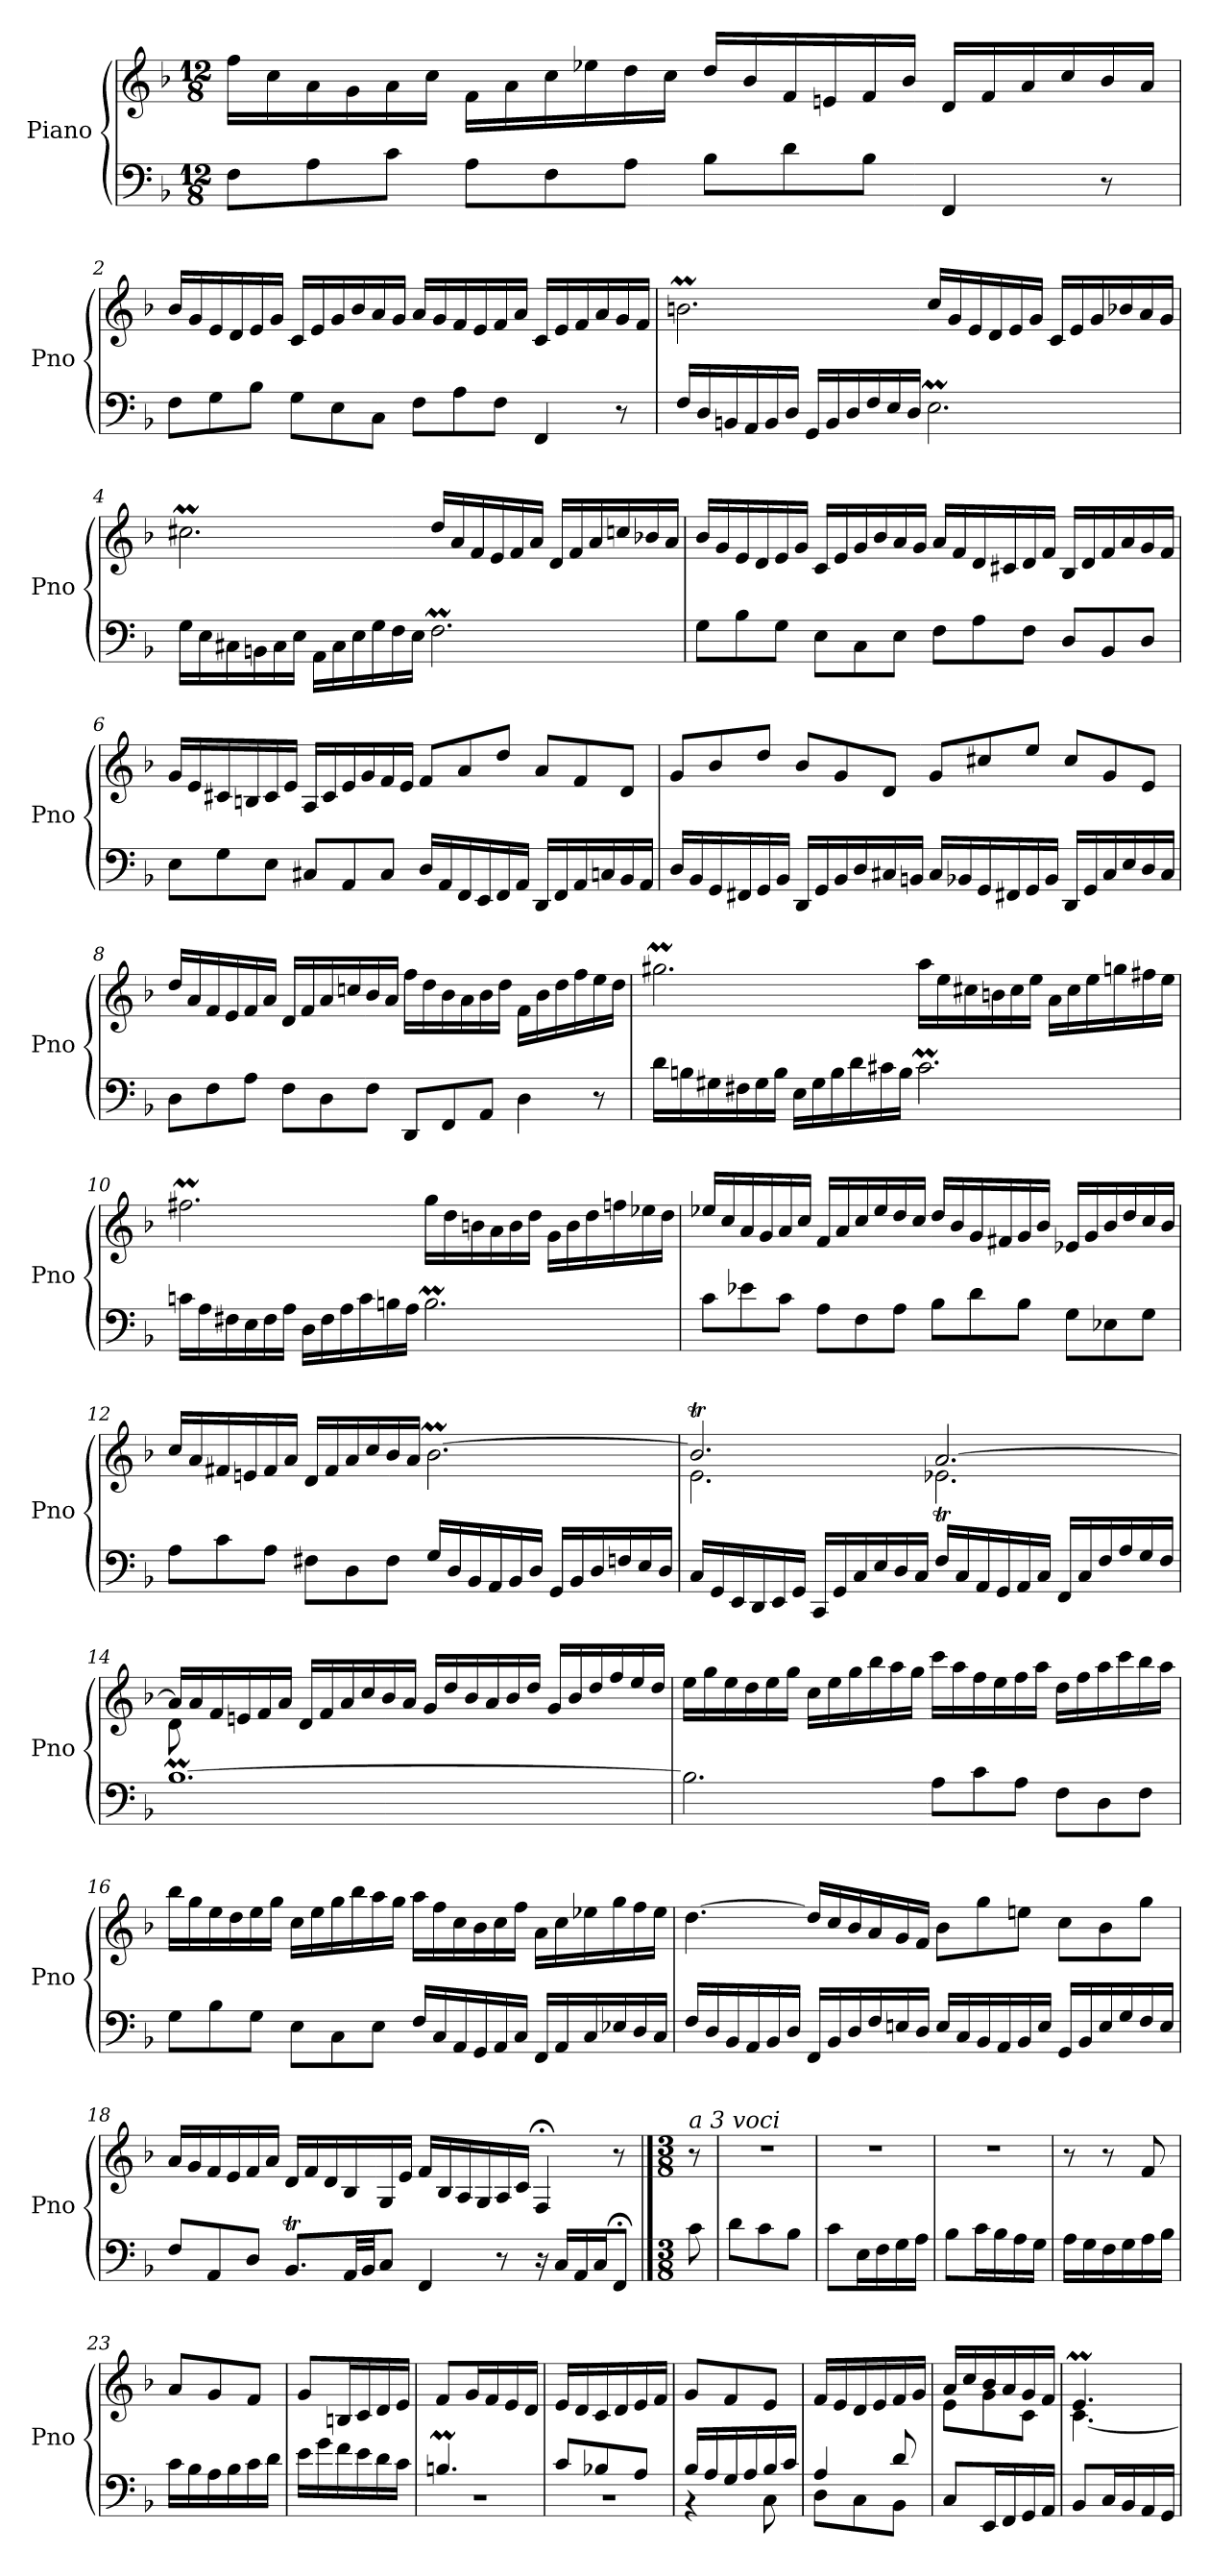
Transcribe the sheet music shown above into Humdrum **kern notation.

**kern	**kern
*part1	*part1
*staff2	*staff1
*I"Piano	*
*I'Pno	*
*clefF4	*clefG2
*k[b-]	*k[b-]
*M12/8	*M12/8
=1	=1
8F\L	16ff\LL
.	16cc\
8A\	16a\
.	16g\
8c\J	16a\
.	16cc\JJ
8A\L	16f\LL
.	16a\
8F\	16cc\
.	16ee-X\
8A\J	16dd\
.	16cc\JJ
8B-\L	16dd/LL
.	16b-/
8d\	16f/
.	16en/
8B-\J	16f/
.	16b-/JJ
4FF/	16d/LL
.	16f/
.	16a/
.	16cc/
8r	16b-/
.	16a/JJ
=2	=2
8F\L	16b-/LL
.	16g/
8G\	16e/
.	16d/
8B-\J	16e/
.	16g/JJ
8G\L	16c/LL
.	16e/
8E\	16g/
.	16b-/
8C\J	16a/
.	16g/JJ
8F\L	16a/LL
.	16g/
8A\	16f/
.	16e/
8F\J	16f/
.	16a/JJ
4FF/	16c/LL
.	16e/
.	16f/
.	16a/
8r	16g/
.	16f/JJ
!!LO:LB:g=z
=3	=3
16F/LL	2.bnm\
16D/	.
16BBn/	.
16AA/	.
16BB/	.
16D/JJ	.
16GG/LL	.
16BB/	.
16D/	.
16F/	.
16E/	.
16D/JJ	.
2.Em\	16cc/LL
.	16g/
.	16e/
.	16d/
.	16e/
.	16g/JJ
.	16c/LL
.	16e/
.	16g/
.	16b-X/
.	16a/
.	16g/JJ
=4	=4
16G\LL	2.cc#Xm\
16E\	.
16C#X\	.
16BBn\	.
16C#\	.
16E\JJ	.
16AA\LL	.
16C#\	.
16E\	.
16G\	.
16F\	.
16E\JJ	.
2.FM\	16dd/LL
.	16a/
.	16f/
.	16e/
.	16f/
.	16a/JJ
.	16d/LL
.	16f/
.	16a/
.	16ccn/
.	16b-X/
.	16a/JJ
!!LO:LB:g=z
=5	=5
8G\L	16b-/LL
.	16g/
8B-\	16e/
.	16d/
8G\J	16e/
.	16g/JJ
8E\L	16c/LL
.	16e/
8C\	16g/
.	16b-/
8E\J	16a/
.	16g/JJ
8F\L	16a/LL
.	16f/
8A\	16d/
.	16c#X/
8F\J	16d/
.	16f/JJ
8D/L	16B-/LL
.	16d/
8BB-/	16f/
.	16a/
8D/J	16g/
.	16f/JJ
=6	=6
8E\L	16g/LL
.	16e/
8G\	16c#X/
.	16Bn/
8E\J	16c#/
.	16e/JJ
8C#X/L	16A/LL
.	16c#/
8AA/	16e/
.	16g/
8C#/J	16f/
.	16e/JJ
16D/LL	8f/L
16AA/	.
16FF/	8a/
16EE/	.
16FF/	8dd/J
16AA/JJ	.
16DD/LL	8a/L
16FF/	.
16AA/	8f/
16Cn/	.
16BB-/	8d/J
16AA/JJ	.
!!LO:LB:g=z
=7	=7
16D/LL	8g/L
16BB-/	.
16GG/	8b-/
16FF#X/	.
16GG/	8dd/J
16BB-/JJ	.
16DD/LL	8b-/L
16GG/	.
16BB-/	8g/
16D/	.
16C#X/	8d/J
16BBn/JJ	.
16C#/LL	8g/L
16BB-X/	.
16GG/	8cc#X/
16FF#X/	.
16GG/	8ee/J
16BB-/JJ	.
16DD/LL	8cc#/L
16GG/	.
16C#/	8g/
16E/	.
16D/	8e/J
16C#/JJ	.
=8	=8
8D\L	16dd/LL
.	16a/
8F\	16f/
.	16e/
8A\J	16f/
.	16a/JJ
8F\L	16d/LL
.	16f/
8D\	16a/
.	16ccn/
8F\J	16b-/
.	16a/JJ
8DD/L	16ff\LL
.	16dd\
8FF/	16b-\
.	16a\
8AA/J	16b-\
.	16dd\JJ
4D\	16f\LL
.	16b-\
.	16dd\
.	16ff\
8r	16ee\
.	16dd\JJ
!!LO:PB:g=z
=9	=9
16d\LL	2.gg#Xm\
16Bn\	.
16G#X\	.
16F#X\	.
16G#\	.
16B\JJ	.
16E\LL	.
16G#\	.
16B\	.
16d\	.
16c#X\	.
16B\JJ	.
2.c#m\	16aa\LL
.	16ee\
.	16cc#X\
.	16bn\
.	16cc#\
.	16ee\JJ
.	16a\LL
.	16cc#\
.	16ee\
.	16ggn\
.	16ff#X\
.	16ee\JJ
=10	=10
16cn\LL	2.ff#Xm\
16A\	.
16F#X\	.
16E\	.
16F#\	.
16A\JJ	.
16D\LL	.
16F#\	.
16A\	.
16c\	.
16Bn\	.
16A\JJ	.
2.Bm\	16gg\LL
.	16dd\
.	16bn\
.	16a\
.	16b\
.	16dd\JJ
.	16g\LL
.	16b\
.	16dd\
.	16ffn\
.	16ee-X\
.	16dd\JJ
!!LO:LB:g=z
=11	=11
8c\L	16ee-X/LL
.	16cc/
8e-X\	16a/
.	16g/
8c\J	16a/
.	16cc/JJ
8A\L	16f/LL
.	16a/
8F\	16cc/
.	16ee-/
8A\J	16dd/
.	16cc/JJ
8B-\L	16dd/LL
.	16b-/
8d\	16g/
.	16f#X/
8B-\J	16g/
.	16b-/JJ
8G\L	16e-X/LL
.	16g/
8E-X\	16b-/
.	16dd/
8G\J	16cc/
.	16b-/JJ
=12	=12
8A\L	16cc/LL
.	16a/
8c\	16f#X/
.	16en/
8A\J	16f#/
.	16a/JJ
8F#X\L	16d/LL
.	16f#/
8D\	16a/
.	16cc/
8F#\J	16b-/
.	16a/JJ
16G/LL	[2.b-M\
16D/	.
16BB-/	.
16AA/	.
16BB-/	.
16D/JJ	.
16GG/LL	.
16BB-/	.
16D/	.
16Fn/	.
16E/	.
16D/JJ	.
!!LO:LB:g=z
=13	=13
*	*^
16C/LL	2.b-T/]	2.e\
16GG/	.	.
16EE/	.	.
16DD/	.	.
16EE/	.	.
16GG/JJ	.	.
16CC/LL	.	.
16GG/	.	.
16C/	.	.
16E/	.	.
16D/	.	.
16C/JJ	.	.
16F/LL	[2.a/	2.e-XT\
16C/	.	.
16AA/	.	.
16GG/	.	.
16AA/	.	.
16C/JJ	.	.
16FF/LL	.	.
16C/	.	.
16F/	.	.
16A/	.	.
16G/	.	.
16F/JJ	.	.
=14	=14	=14
[1.B-M	16a/LL]	8d\
.	16a/	.
.	16f/	1ryy
.	16en/	.
.	16f/	.
.	16a/JJ	.
.	16d/LL	.
.	16f/	.
.	16a/	.
.	16cc/	.
.	16b-/	.
.	16a/JJ	.
.	16g/LL	.
.	16dd/	.
.	16b-/	.
.	16a/	.
.	16b-/	.
.	16dd/JJ	.
.	16g/LL	4.ryy
.	16b-/	.
.	16dd/	.
.	16ff/	.
.	16ee/	.
.	16dd/JJ	.
*	*v	*v
!!LO:LB:g=z
=15	=15
2.B-\]	16ee\LL
.	16gg\
.	16ee\
.	16dd\
.	16ee\
.	16gg\JJ
.	16cc\LL
.	16ee\
.	16gg\
.	16bb-\
.	16aa\
.	16gg\JJ
8A\L	16ccc\LL
.	16aa\
8c\	16ff\
.	16ee\
8A\J	16ff\
.	16aa\JJ
8F\L	16dd\LL
.	16ff\
8D\	16aa\
.	16ccc\
8F\J	16bb-\
.	16aa\JJ
=16	=16
8G\L	16bb-\LL
.	16gg\
8B-\	16ee\
.	16dd\
8G\J	16ee\
.	16gg\JJ
8E\L	16cc\LL
.	16ee\
8C\	16gg\
.	16bb-\
8E\J	16aa\
.	16gg\JJ
16F/LL	16aa\LL
16C/	16ff\
16AA/	16cc\
16GG/	16b-\
16AA/	16cc\
16C/JJ	16ff\JJ
16FF/LL	16a\LL
16AA/	16cc\
16C/	16ee-X\
16E-X/	16gg\
16D/	16ff\
16C/JJ	16ee-\JJ
!!LO:LB:g=z
=17	=17
16F/LL	[4.dd\
16D/	.
16BB-/	.
16AA/	.
16BB-/	.
16D/JJ	.
16FF/LL	16dd/LL]
16BB-/	16cc/
16D/	16b-/
16F/	16a/
16En/	16g/
16D/JJ	16f/JJ
16E/LL	8b-\L
16C/	.
16BB-/	8gg\
16AA/	.
16BB-/	8een\J
16E/JJ	.
16GG/LL	8cc\L
16BB-/	.
16E/	8b-\
16G/	.
16F/	8gg\J
16E/JJ	.
=18	=18
8F/L	16a/LL
.	16g/
8AA/	16f/
.	16e/
8D/J	16f/
.	16a/JJ
8.BB-T/L	16d/LL
.	16f/
.	16d/
32AA/LL	16B-/
32BB-/JJ	.
8C/J	16G/
.	16e/JJ
4FF/	16f/LL
.	16B-/
.	16A/
.	16G/
8r	16A/
.	16c/JJ
16r	4F;</
16C/LL	.
16AA/	.
16C/J	.
8FF;/J	8r
!!LO:PB:g=z
==18X1	==18X1
*M3/8	*M3/8
!	!LO:TX:a:i:t=a 3 voci
8c\	8r
=19	=19
8d\L	4.r
8c\	.
8B-\J	.
=20	=20
8c\L	4.r
16E\L	.
16F\	.
16G\	.
16A\JJ	.
=21	=21
8B-\L	4.r
16c\L	.
16B-\	.
16A\	.
16G\JJ	.
=22	=22
16A\LL	8r
16G\	.
16F\	8r
16G\	.
16A\	8f/
16B-\JJ	.
=23	=23
16c\LL	8a/L
16B-\	.
16A\	8g/
16B-\	.
16c\	8f/J
16d\JJ	.
=24	=24
16e\LL	8g/L
16g\	.
16f\	16Bn/L
16e\	16c/
16d\	16d/
16c\JJ	16e/JJ
!!LO:LB:g=z
=25	=25
*^	*
4.Bnm/	4.r	8f/L
.	.	16g/L
.	.	16f/
.	.	16e/
.	.	16d/JJ
=26	=26	=26
8c/L	4.r	16e/LL
.	.	16d/
8B-X/	.	16c/
.	.	16d/
8A/J	.	16e/
.	.	16f/JJ
=27	=27	=27
16B-/LL	4r	8g/L
16A/	.	.
16G/	.	8f/
16A/	.	.
16B-/	8C\	8e/J
16c/JJ	.	.
=28	=28	=28
4A/	8D\L	16f/LL
.	.	16e/
.	8C\	16d/
.	.	16e/
8d/	8BB-\J	16f/
.	.	16g/JJ
*v	*v	*
=29	=29
*	*^
8C/L	16a/LL	8e\L
.	16cc/	.
16EE/L	16b-/	8g\
16FF/	16a/	.
16GG/	16g/	8c\J
16AA/JJ	16f/JJ	.
=30	=30	=30
8BB-/L	4.em/	[4.c\
16C/L	.	.
16BB-/	.	.
16AA/	.	.
16GG/JJ	.	.
*	*v	*v
=	=
*-	*-
